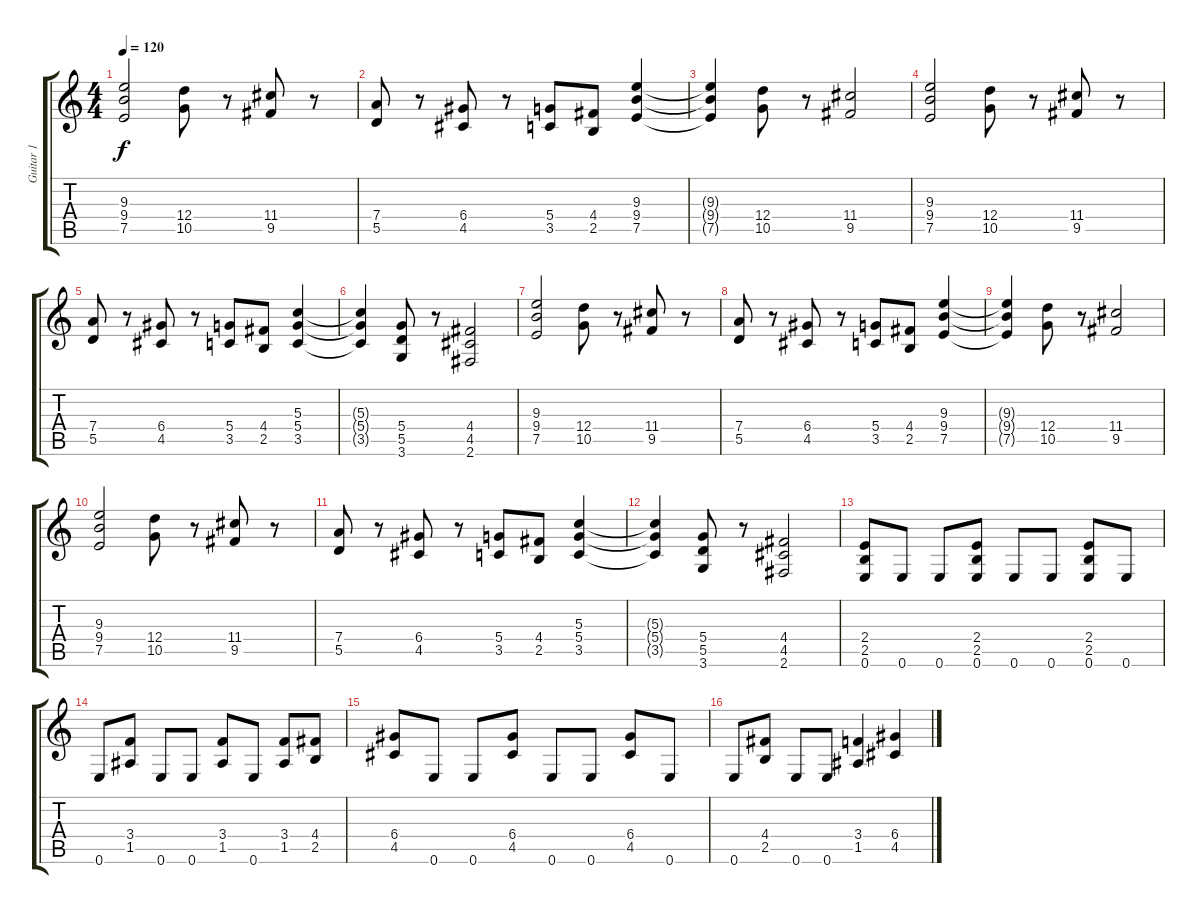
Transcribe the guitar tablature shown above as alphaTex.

\track ("Guitar 1" "Guitar 1") {instrument distortionguitar}
\staff {score tabs}
\tuning (E4 B3 G3 D3 A2 E2) {hide}
\ts (4 4)
\tempo 120
\tempo 142
\tempo 120
\clef g2
\ks c
(9.3 9.4 7.5).2{dy f instrument distortionguitar} (12.4 10.5).8 r.8 (11.4 9.5).8 r.8 |
(7.4 5.5).8 r.8 (6.4 4.5).8 r.8 (5.4 3.5).8 (4.4 2.5).8 (9.3 9.4 7.5).4 |
(9.3{t} 9.4{t} 7.5{t}).4 (12.4 10.5).8 r.8 (11.4 9.5).2 |
(9.3 9.4 7.5).2 (12.4 10.5).8 r.8 (11.4 9.5).8 r.8 |
(7.4 5.5).8 r.8 (6.4 4.5).8 r.8 (5.4 3.5).8 (4.4 2.5).8 (5.3 5.4 3.5).4 |
(5.3{t} 5.4{t} 3.5{t}).4 (5.4 5.5 3.6).8 r.8 (4.4 4.5 2.6).2 |
(9.3 9.4 7.5).2 (12.4 10.5).8 r.8 (11.4 9.5).8 r.8 |
(7.4 5.5).8 r.8 (6.4 4.5).8 r.8 (5.4 3.5).8 (4.4 2.5).8 (9.3 9.4 7.5).4 |
(9.3{t} 9.4{t} 7.5{t}).4 (12.4 10.5).8 r.8 (11.4 9.5).2 |
(9.3 9.4 7.5).2 (12.4 10.5).8 r.8 (11.4 9.5).8 r.8 |
(7.4 5.5).8 r.8 (6.4 4.5).8 r.8 (5.4 3.5).8 (4.4 2.5).8 (5.3 5.4 3.5).4 |
(5.3{t} 5.4{t} 3.5{t}).4 (5.4 5.5 3.6).8 r.8 (4.4 4.5 2.6).2 |
(2.4 2.5 0.6).8 0.6.8 0.6.8 (2.4 2.5 0.6).8 0.6.8 0.6.8 (2.4 2.5 0.6).8 0.6.8 |
0.6.8 (3.4 1.5).8 0.6.8 0.6.8 (3.4 1.5).8 0.6.8 (3.4 1.5).8 (4.4 2.5).8 |
(6.4 4.5).8 0.6.8 0.6.8 (6.4 4.5).8 0.6.8 0.6.8 (6.4 4.5).8 0.6.8 |
0.6.8 (4.4 2.5).8 0.6.8 0.6.8 (3.4 1.5).4 (6.4 4.5).4
